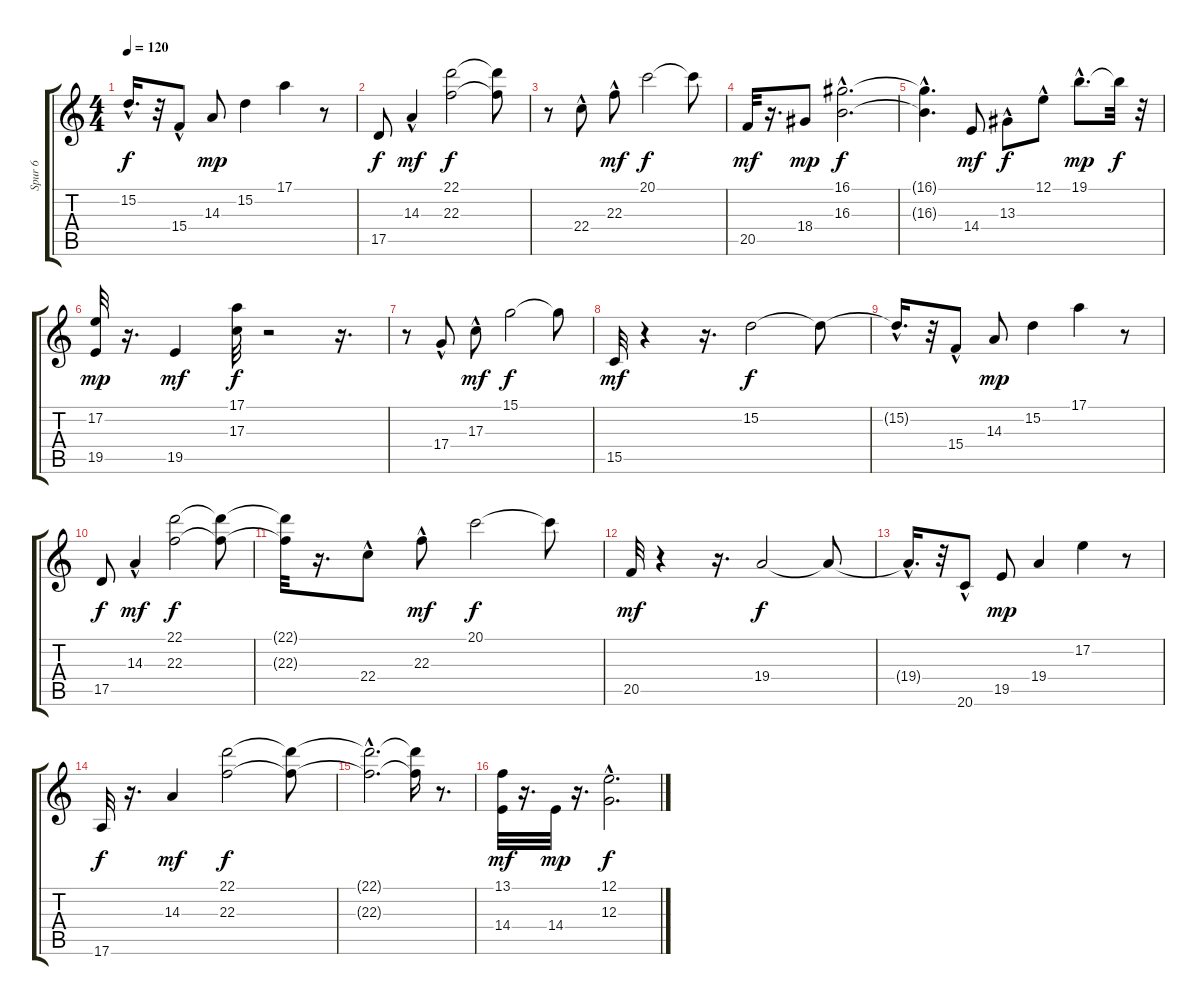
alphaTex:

\track ("Spur 6" "Spur 6") {instrument acousticgrandpiano}
\staff {score tabs}
\tuning (E4 B3 G3 D3 A2 E2) {hide}
\ts (4 4)
\tempo 120
\clef g2
\ks c
15.2{hac t}.16{d dy f} r.32 15.4{hac}.8 14.3.8{dy mp} 15.2.4 17.1.4 r.8 |
17.5.8{dy f} 14.3{hac}.4{dy mf} (22.1 22.3).2{dy f} (22.1{t} 22.3{t}).8 |
r.8 22.4{hac}.8 22.3{hac}.8{dy mf} 20.1.2{dy f} 20.1{t}.8 |
20.5.32{dy mf} r.16{d} 18.4.8{dy mp} (16.1{hac} 16.3{hac}).2{d dy f} |
(16.1{hac t} 16.3{t}).4{d} 14.4.8{dy mf} 13.3{hac}.8{dy f} 12.1{hac}.8 19.1{hac}.8{d dy mp} 19.1{t}.32{dy f} r.32 |
(17.2 19.5).32{dy mp} r.16{d} 19.5.4{dy mf} (17.1 17.3).32{dy f} r.2 r.16{d} |
r.8 17.4{hac}.8 17.3{hac}.8{dy mf} 15.1.2{dy f} 15.1{t}.8 |
15.5.32{dy mf} r.4 r.16{d} 15.2.2{dy f} 15.2{t}.8 |
15.2{hac t}.16{d} r.32 15.4{hac}.8 14.3.8{dy mp} 15.2.4 17.1.4 r.8 |
17.5.8{dy f} 14.3{hac}.4{dy mf} (22.1 22.3).2{dy f} (22.1{t} 22.3{t}).8 |
(22.1{t} 22.3{t}).32 r.16{d} 22.4{hac}.8 22.3{hac}.8{dy mf} 20.1.2{dy f} 20.1{t}.8 |
20.5.32{dy mf} r.4 r.16{d} 19.4.2{dy f} 19.4{t}.8 |
19.4{hac t}.16{d} r.32 20.6{hac}.8 19.5.8{dy mp} 19.4.4 17.2.4 r.8 |
17.6.32{dy f} r.16{d} 14.3.4{dy mf} (22.1 22.3).2{dy f} (22.1{t} 22.3{t}).8 |
(22.1{hac t} 22.3{hac t}).2{d} (22.1{t} 22.3{t}).16 r.8{d} |
(13.1 14.4).32{dy mf} r.16{d} 14.4.32{dy mp} r.16{d} (12.1{hac} 12.3{hac}).2{d dy f}
